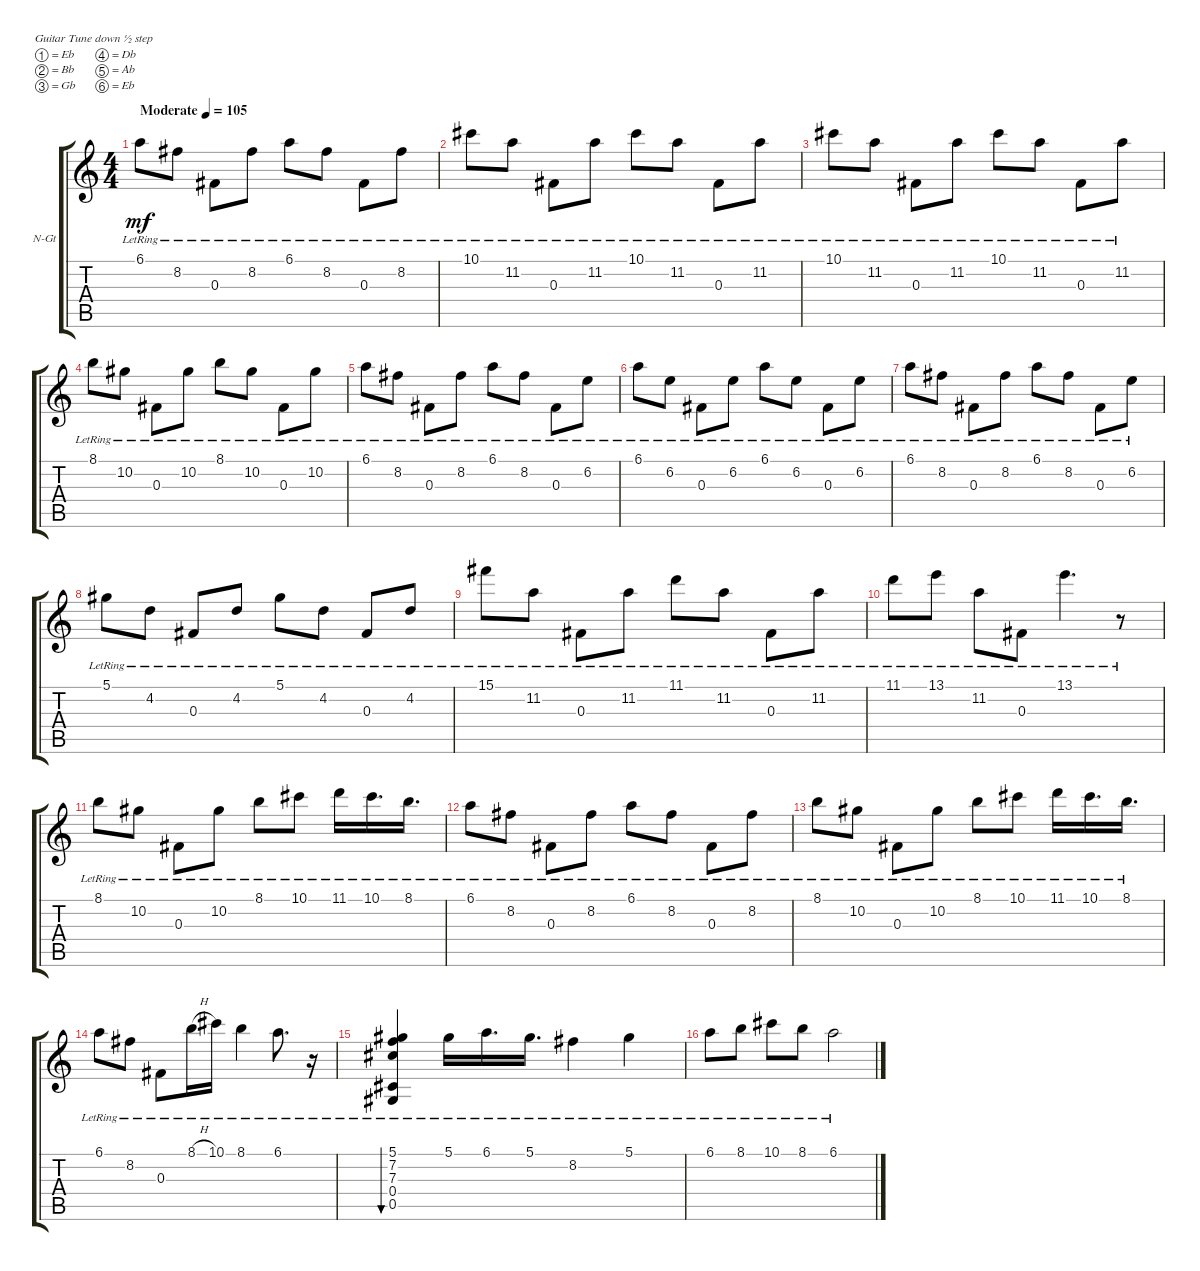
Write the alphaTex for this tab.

\bracketExtendMode groupsimilarinstruments
\firstSystemTrackNameOrientation horizontal
\otherSystemsTrackNameOrientation horizontal
\track ("Äîðîæêà 1" "N-Gt") {instrument acousticguitarnylon}
\staff {score tabs}
\tuning (Eb4 Bb3 Gb3 Db3 Ab2 Eb2)
\ts (4 4)
\beaming (8 2 2 2 2)
\tempo (105 "Moderate")
\clef g2
\ks c
6.1{lr}.8{dy mf instrument acousticguitarnylon} 8.2{lr}.8 0.3{lr}.8 8.2{lr}.8 6.1{lr}.8 8.2{lr}.8 0.3{lr}.8 8.2{lr}.8 |
10.1{lr}.8 11.2{lr}.8 0.3{lr}.8 11.2{lr}.8 10.1{lr}.8 11.2{lr}.8 0.3{lr}.8 11.2{lr}.8 |
10.1{lr}.8 11.2{lr}.8 0.3{lr}.8 11.2{lr}.8 10.1{lr}.8 11.2{lr}.8 0.3{lr}.8 11.2{lr}.8 |
8.1{lr}.8 10.2{lr}.8 0.3{lr}.8 10.2{lr}.8 8.1{lr}.8 10.2{lr}.8 0.3{lr}.8 10.2{lr}.8 |
6.1{lr}.8 8.2{lr}.8 0.3{lr}.8 8.2{lr}.8 6.1{lr}.8 8.2{lr}.8 0.3{lr}.8 6.2{lr}.8 |
6.1{lr}.8 6.2{lr}.8 0.3{lr}.8 6.2{lr}.8 6.1{lr}.8 6.2{lr}.8 0.3{lr}.8 6.2{lr}.8 |
6.1{lr}.8 8.2{lr}.8 0.3{lr}.8 8.2{lr}.8 6.1{lr}.8 8.2{lr}.8 0.3{lr}.8 6.2{lr}.8 |
5.1{lr}.8 4.2{lr}.8 0.3{lr}.8 4.2{lr}.8 5.1{lr}.8 4.2{lr}.8 0.3{lr}.8 4.2{lr}.8 |
15.1{lr}.8 11.2{lr}.8 0.3{lr}.8 11.2{lr}.8 11.1{lr}.8 11.2{lr}.8 0.3{lr}.8 11.2{lr}.8 |
11.1{lr}.8 13.1{lr}.8 11.2{lr}.8 0.3{lr}.8 13.1{lr}.4{d} r.8 |
8.1{lr}.8 10.2{lr}.8 0.3{lr}.8 10.2{lr}.8 8.1{lr}.8 10.1{lr}.8 11.1{lr}.16 10.1{lr}.16{d} 8.1{lr}.16{d} |
6.1{lr}.8 8.2{lr}.8 0.3{lr}.8 8.2{lr}.8 6.1{lr}.8 8.2{lr}.8 0.3{lr}.8 8.2{lr}.8 |
8.1{lr}.8 10.2{lr}.8 0.3{lr}.8 10.2{lr}.8 8.1{lr}.8 10.1{lr}.8 11.1{lr}.16 10.1{lr}.16{d} 8.1{lr}.16{d} |
6.1{lr}.8 8.2{lr}.8 0.3{lr}.8 8.1{h lr}.16 10.1{lr}.16 8.1{lr}.4 6.1{lr}.8{d} r.16 |
(5.1{lr} 7.2{lr} 7.3{lr} 0.4{lr} 0.5{lr}).4{bu 240} 5.1{lr}.16 6.1{lr}.16{d} 5.1{lr}.16{d} 8.2{lr}.4 5.1{lr}.4 |
6.1{lr}.8 8.1{lr}.8 10.1{lr}.8 8.1{lr}.8 6.1{lr}.2
